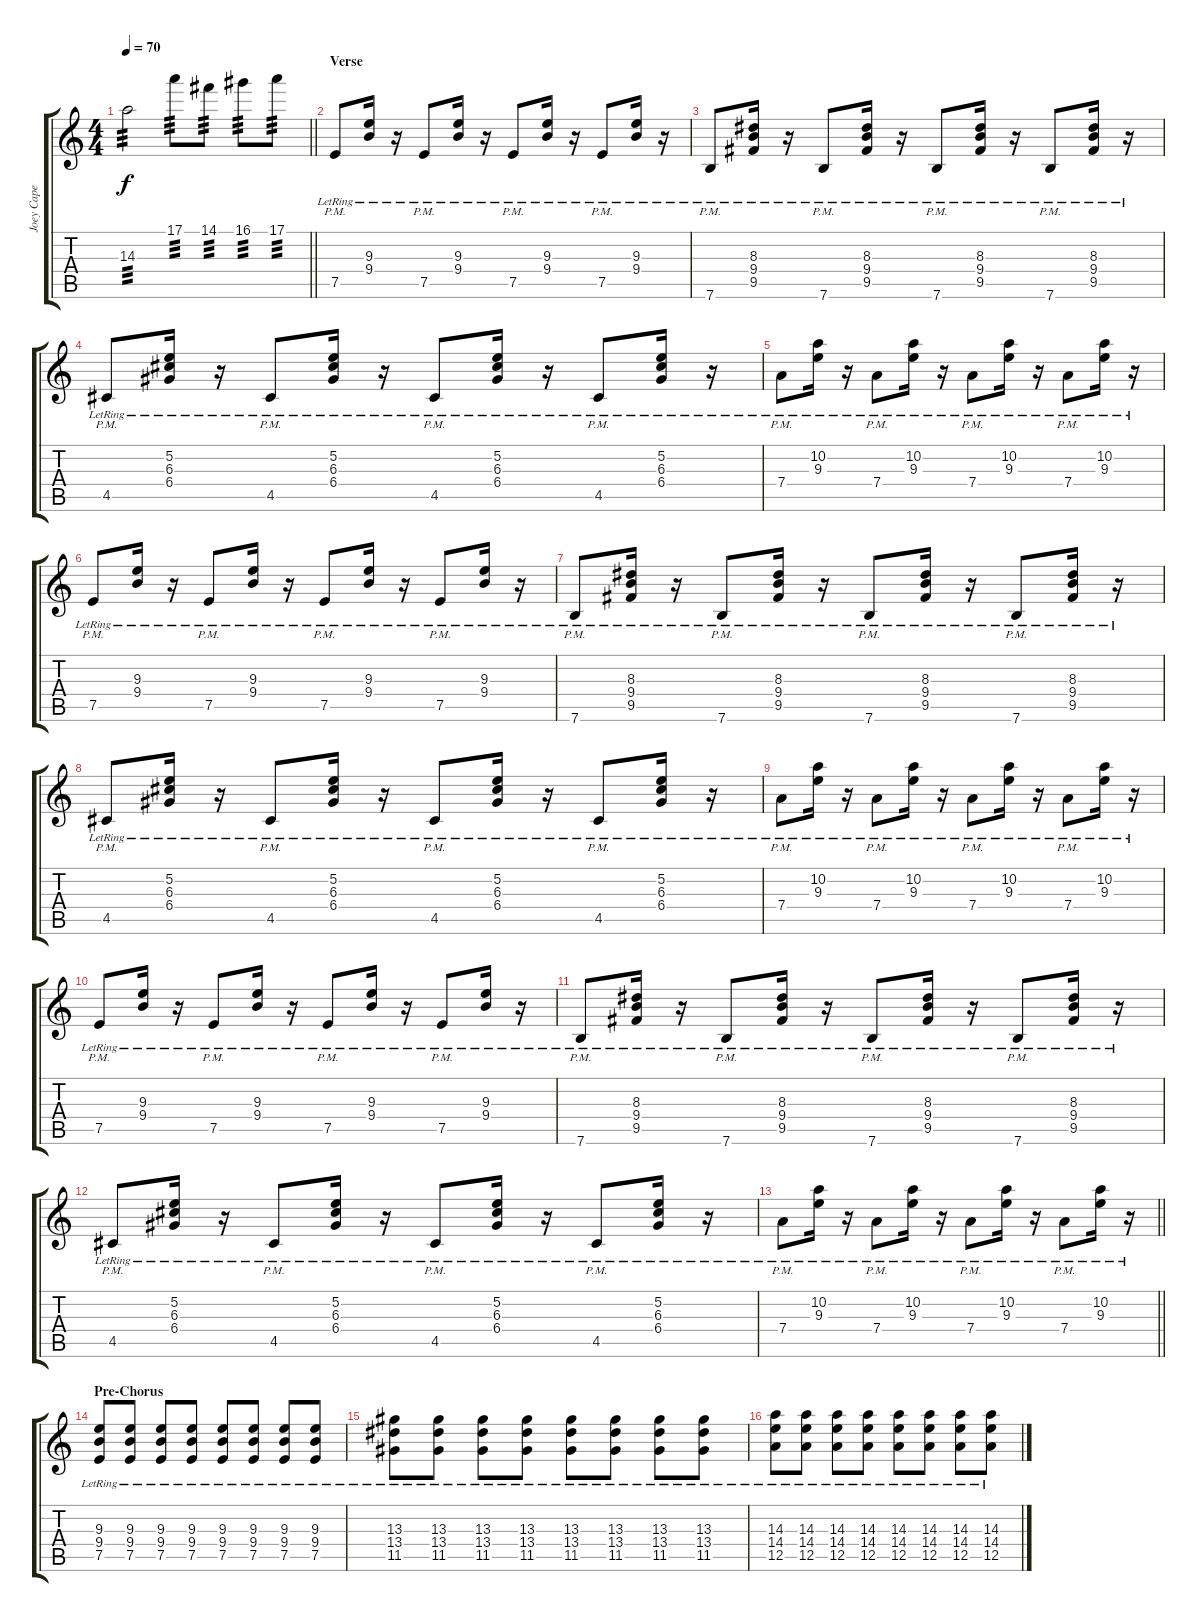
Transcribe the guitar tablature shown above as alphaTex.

\track ("Joey Cape" "Joey Cape") {instrument acousticguitarsteel}
\staff {score tabs}
\tuning (E4 B3 G3 D3 A2 E2) {hide}
\ts (4 4)
\tempo 70
\clef g2
\barLineRight lightlight
\ks c
14.3.2{tp 3 dy f} 17.1.8{tp 3} 14.1.8{tp 3} 16.1.8{tp 3} 17.1.8{tp 3} |
\section ("" "Verse")
7.5{pm lr}.8 (9.3{lr} 9.4{lr}).16 r.16 7.5{pm lr}.8 (9.3{lr} 9.4{lr}).16 r.16 7.5{pm lr}.8 (9.3{lr} 9.4{lr}).16 r.16 7.5{pm lr}.8 (9.3{lr} 9.4{lr}).16 r.16 |
7.6{pm lr}.8 (8.3{lr} 9.4{lr} 9.5{lr}).16 r.16 7.6{pm lr}.8 (8.3{lr} 9.4{lr} 9.5{lr}).16 r.16 7.6{pm lr}.8 (8.3{lr} 9.4{lr} 9.5{lr}).16 r.16 7.6{pm lr}.8 (8.3{lr} 9.4{lr} 9.5{lr}).16 r.16 |
4.5{pm lr}.8 (5.2{lr} 6.3{lr} 6.4{lr}).16 r.16 4.5{pm lr}.8 (5.2{lr} 6.3{lr} 6.4{lr}).16 r.16 4.5{pm lr}.8 (5.2{lr} 6.3{lr} 6.4{lr}).16 r.16 4.5{pm lr}.8 (5.2{lr} 6.3{lr} 6.4{lr}).16 r.16 |
7.4{pm lr}.8 (10.2{lr} 9.3{lr}).16 r.16 7.4{pm lr}.8 (10.2{lr} 9.3{lr}).16 r.16 7.4{pm lr}.8 (10.2{lr} 9.3{lr}).16 r.16 7.4{pm lr}.8 (10.2{lr} 9.3{lr}).16 r.16 |
7.5{pm lr}.8 (9.3{lr} 9.4{lr}).16 r.16 7.5{pm lr}.8 (9.3{lr} 9.4{lr}).16 r.16 7.5{pm lr}.8 (9.3{lr} 9.4{lr}).16 r.16 7.5{pm lr}.8 (9.3{lr} 9.4{lr}).16 r.16 |
7.6{pm lr}.8 (8.3{lr} 9.4{lr} 9.5{lr}).16 r.16 7.6{pm lr}.8 (8.3{lr} 9.4{lr} 9.5{lr}).16 r.16 7.6{pm lr}.8 (8.3{lr} 9.4{lr} 9.5{lr}).16 r.16 7.6{pm lr}.8 (8.3{lr} 9.4{lr} 9.5{lr}).16 r.16 |
4.5{pm lr}.8 (5.2{lr} 6.3{lr} 6.4{lr}).16 r.16 4.5{pm lr}.8 (5.2{lr} 6.3{lr} 6.4{lr}).16 r.16 4.5{pm lr}.8 (5.2{lr} 6.3{lr} 6.4{lr}).16 r.16 4.5{pm lr}.8 (5.2{lr} 6.3{lr} 6.4{lr}).16 r.16 |
7.4{pm lr}.8 (10.2{lr} 9.3{lr}).16 r.16 7.4{pm lr}.8 (10.2{lr} 9.3{lr}).16 r.16 7.4{pm lr}.8 (10.2{lr} 9.3{lr}).16 r.16 7.4{pm lr}.8 (10.2{lr} 9.3{lr}).16 r.16 |
7.5{pm lr}.8 (9.3{lr} 9.4{lr}).16 r.16 7.5{pm lr}.8 (9.3{lr} 9.4{lr}).16 r.16 7.5{pm lr}.8 (9.3{lr} 9.4{lr}).16 r.16 7.5{pm lr}.8 (9.3{lr} 9.4{lr}).16 r.16 |
7.6{pm lr}.8 (8.3{lr} 9.4{lr} 9.5{lr}).16 r.16 7.6{pm lr}.8 (8.3{lr} 9.4{lr} 9.5{lr}).16 r.16 7.6{pm lr}.8 (8.3{lr} 9.4{lr} 9.5{lr}).16 r.16 7.6{pm lr}.8 (8.3{lr} 9.4{lr} 9.5{lr}).16 r.16 |
4.5{pm lr}.8 (5.2{lr} 6.3{lr} 6.4{lr}).16 r.16 4.5{pm lr}.8 (5.2{lr} 6.3{lr} 6.4{lr}).16 r.16 4.5{pm lr}.8 (5.2{lr} 6.3{lr} 6.4{lr}).16 r.16 4.5{pm lr}.8 (5.2{lr} 6.3{lr} 6.4{lr}).16 r.16 |
\barLineRight lightlight
7.4{pm lr}.8 (10.2{lr} 9.3{lr}).16 r.16 7.4{pm lr}.8 (10.2{lr} 9.3{lr}).16 r.16 7.4{pm lr}.8 (10.2{lr} 9.3{lr}).16 r.16 7.4{pm lr}.8 (10.2{lr} 9.3{lr}).16 r.16 |
\section ("" "Pre-Chorus")
(9.3{lr} 9.4{lr} 7.5{lr}).8 (9.3{lr} 9.4{lr} 7.5{lr}).8 (9.3{lr} 9.4{lr} 7.5{lr}).8 (9.3{lr} 9.4{lr} 7.5{lr}).8 (9.3{lr} 9.4{lr} 7.5{lr}).8 (9.3{lr} 9.4{lr} 7.5{lr}).8 (9.3{lr} 9.4{lr} 7.5{lr}).8 (9.3{lr} 9.4{lr} 7.5{lr}).8 |
(13.3{lr} 13.4{lr} 11.5{lr}).8 (13.3{lr} 13.4{lr} 11.5{lr}).8 (13.3{lr} 13.4{lr} 11.5{lr}).8 (13.3{lr} 13.4{lr} 11.5{lr}).8 (13.3{lr} 13.4{lr} 11.5{lr}).8 (13.3{lr} 13.4{lr} 11.5{lr}).8 (13.3{lr} 13.4{lr} 11.5{lr}).8 (13.3{lr} 13.4{lr} 11.5{lr}).8 |
(14.3{lr} 14.4{lr} 12.5{lr}).8 (14.3{lr} 14.4{lr} 12.5{lr}).8 (14.3{lr} 14.4{lr} 12.5{lr}).8 (14.3{lr} 14.4{lr} 12.5{lr}).8 (14.3{lr} 14.4{lr} 12.5{lr}).8 (14.3{lr} 14.4{lr} 12.5{lr}).8 (14.3{lr} 14.4{lr} 12.5{lr}).8 (14.3{lr} 14.4{lr} 12.5{lr}).8
